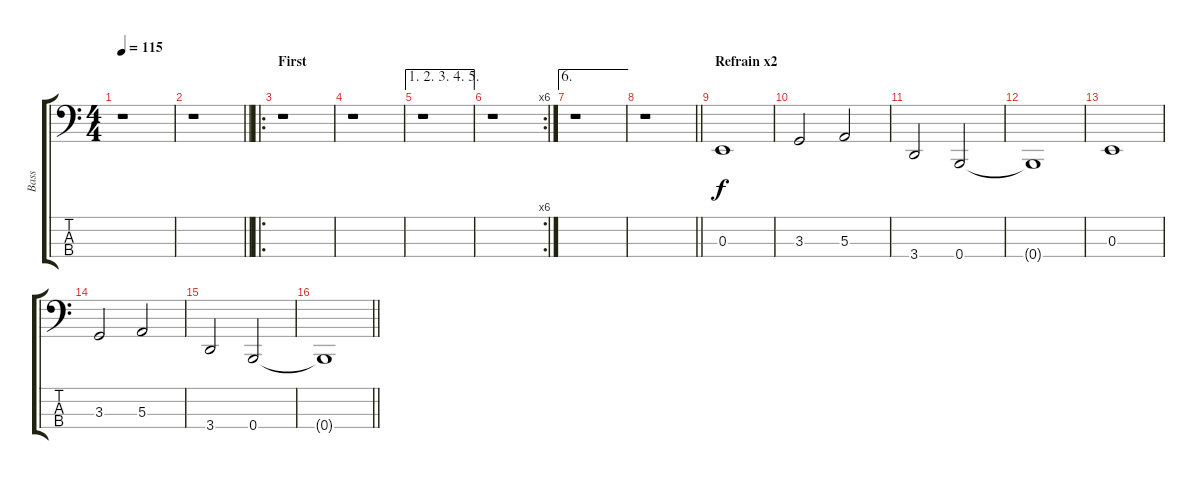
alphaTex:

\track ("Bass" "Bass") {instrument electricbassfinger}
\staff {score tabs}
\tuning (D2 A1 E1 B0) {hide}
\ts (4 4)
\tempo 115
\clef f4
\ks c
r.1{dy f instrument electricbassfinger} |
\barLineRight lightlight
r.1 |
\ro
\section ("" "First")
r.1 |
r.1 |
\ae (1 2 3 4 5)
r.1 |
\rc 6
r.1 |
\ae 6
r.1 |
\barLineRight lightlight
r.1 |
\section ("" "Refrain x2")
0.3.1 |
3.3.2 5.3.2 |
3.4.2 0.4.2 |
0.4{t}.1 |
0.3.1 |
3.3.2 5.3.2 |
3.4.2 0.4.2 |
\barLineRight lightlight
0.4{t}.1
